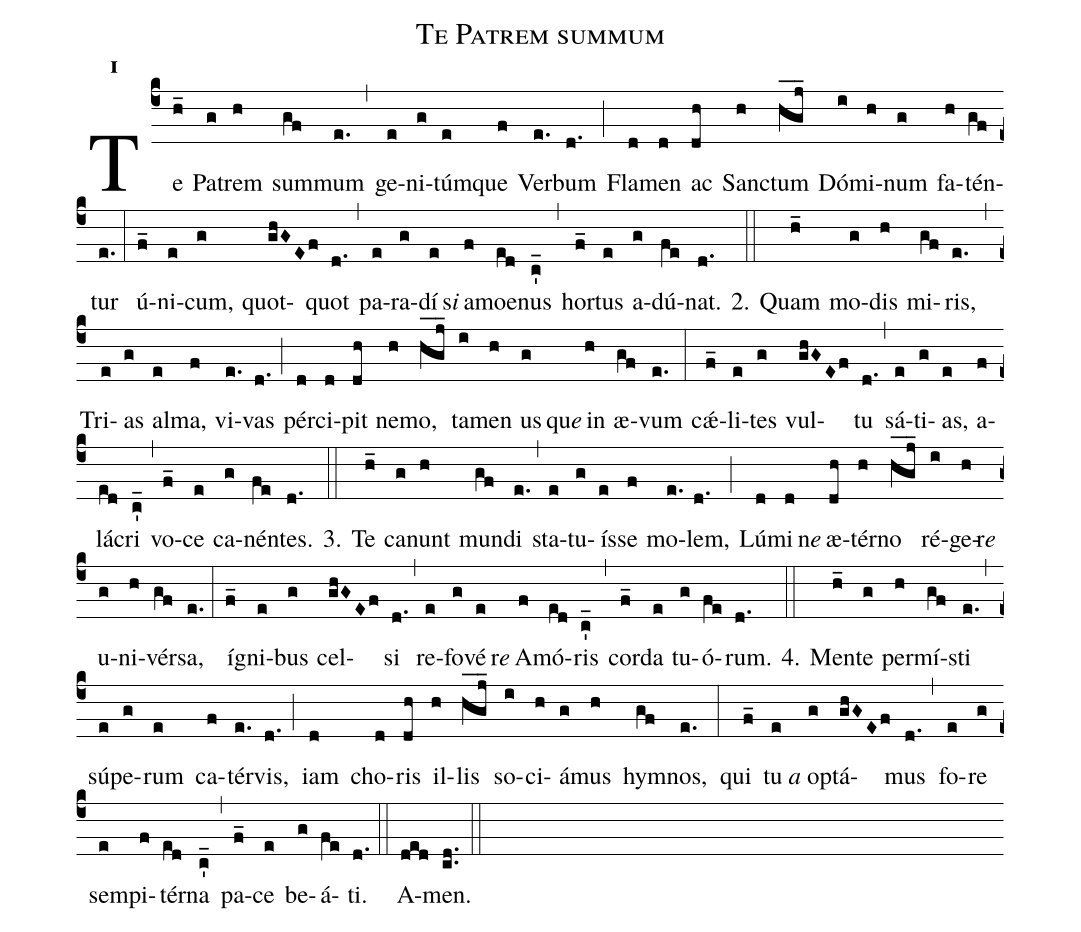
name:Te Patrem summum;
office-part:Hymnus;
mode:1;
%%
initial-style: 1;
name: Te Patrem summum;
book: Liber Hymnarius p. 107;
occasion: Sanctissimae Trinitatis;
office-part: Ad Officium lectionis H;
user-notes: ;
commentary: ;
annotation: 1;
centering-scheme: english;
fontsize: 12;
font: OFLSortsMillGoudy;
height: 11;
width: 4.5;
%%
(c4)Te(h_) Pa(g)trem(h) sum(gf)mum(e.) (,) ge(e)ni(g)túm(e)que(f) Ver(e.)bum(d.) (;)
Fla(d)men(d) ac(dh) San(h)ctum(h_g_j_) Dó(i)mi(h)num(g) fa(h)tén(gf)tur(e.) (:)
ú(f_)ni(e)cum,(g) quot(ghGEf)quot(d.) (,) pa(e)ra(g)dí(e)s<i>i</i>() a(f)moe(ed)nus(c'_) (,)
hor(f_)tus(e) a(g)dú(fe)nat.(d.)

2.(::)
Quam(h_) mo(g)dis(h) mi(gf)ris,(e.) (,) Tri(e)as(g) al(e)ma,(f) vi(e.)vas(d.) (;)
pér(d)ci(d)pit(dh) ne(h)mo,(h_g_j_) ta(i)men(h) us(g)qu<i>e</i>() in(h) æ(gf)vum(e.) (:)
cǽ(f_)li(e)tes(g) vul(ghGEf)tu(d.) (,) sá(e)ti(g)as,(e) a(f)lá(ed)cri(c'_) (,)
vo(f_)ce(e) ca(g)nén(fe)tes.(d.)

3.(::)
Te(h_) ca(g)nunt(h) mun(gf)di(e.) (,) sta(e)tu(g)ís(e)se(f) mo(e.)lem,(d.) (;)
Lú(d)mi(d)n<i>e</i>() æ(dh)tér(h)no(h_g_j_) ré(i)ge(h)r<i>e</i>() u(g)ni(h)vér(gf)sa,(e.) (:)
í(f_)gni(e)bus(g) cel(ghGEf)si(d.) (,) re(e)fo(g)vé(e)r<i>e</i>() A(f)mó(ed)ris(c'_) (,)
cor(f_)da(e) tu(g)ó(fe)rum.(d.)

4.(::)
Men(h_)te(g) per(h)mí(gf)sti(e.) (,) sú(e)pe(g)rum(e) ca(f)tér(e.)vis,(d.) (;)
iam(d) cho(d)ris(dh) il(h)lis(h_g_j_) so(i)ci(h)á(g)mus(h) hym(gf)nos,(e.) (:)
qui(f_) tu(e)<i>a</i>() op(g)tá(ghGEf)mus(d.) (,) fo(e)re(g) sem(e)pi(f)tér(ed)na(c'_) (,)
pa(f_)ce(e) be(g)á(fe)ti.(d.) (::)
A(ded)men.(cd..) (::)
